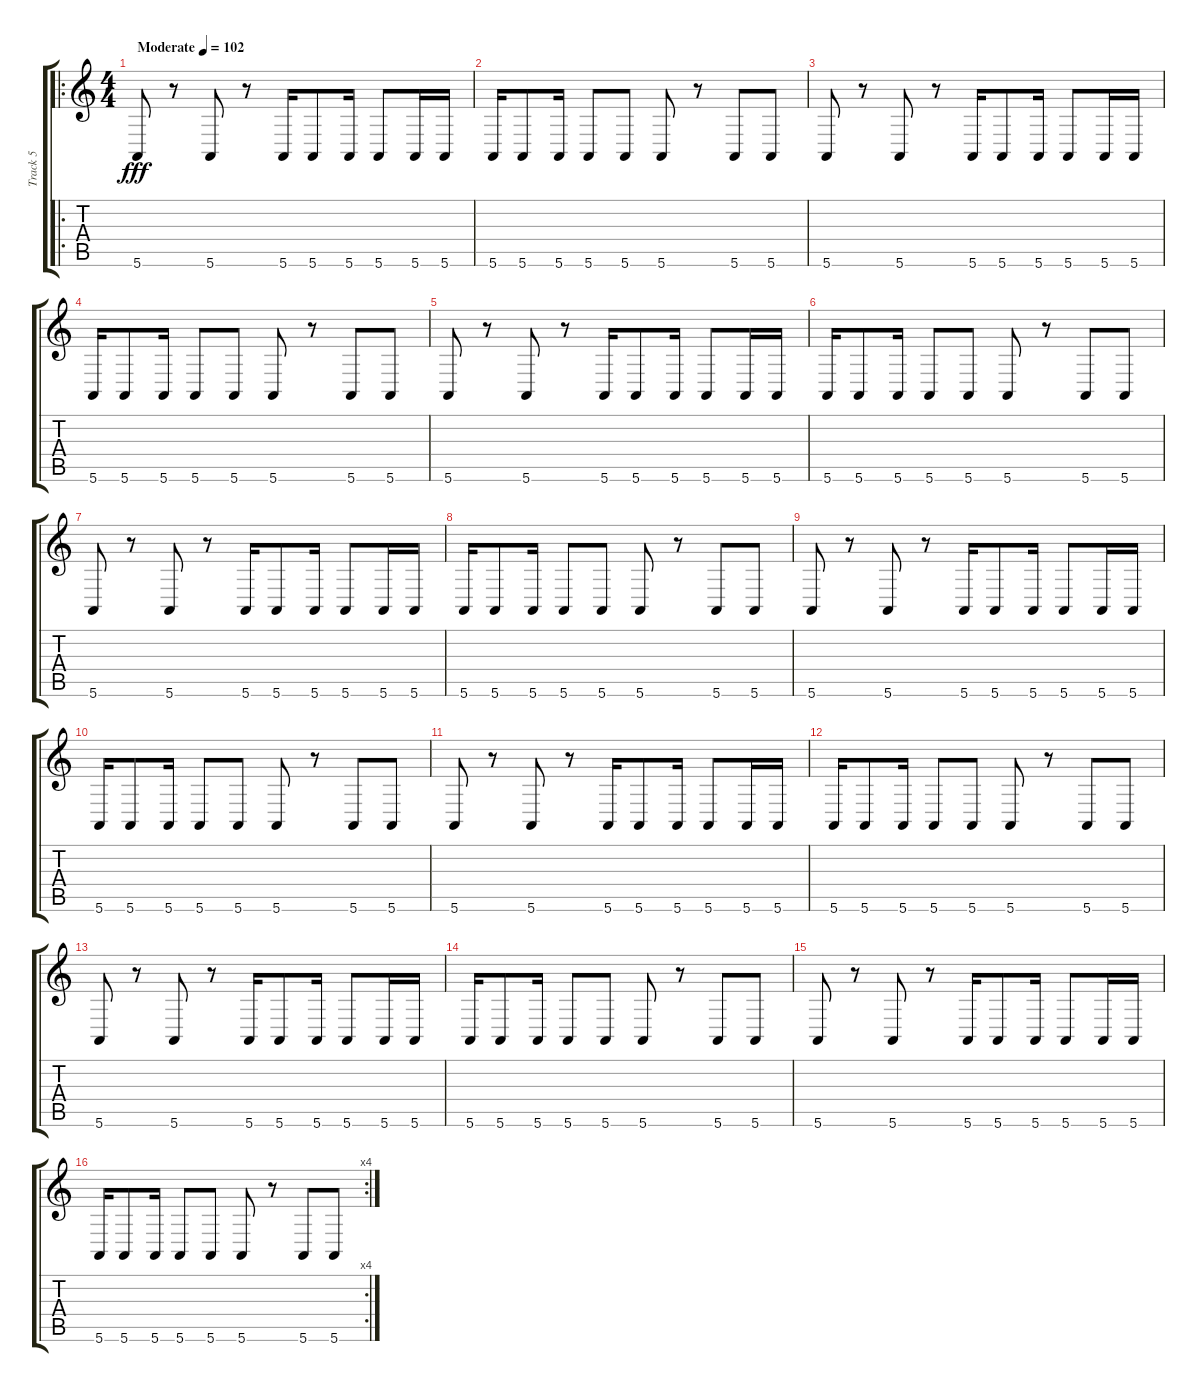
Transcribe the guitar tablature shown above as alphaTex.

\track ("Track 5" "Track 5") {instrument taikodrum}
\staff {score tabs}
\tuning (E4 B3 G3 D3 A2 E2) {hide}
\ro
\ts (4 4)
\tempo (102 "Moderate")
\clef g2
\ks c
5.6.8{dy fff instrument taikodrum} r.8 5.6.8 r.8 5.6.16 5.6.8 5.6.16 5.6.8 5.6.16 5.6.16 |
5.6.16 5.6.8 5.6.16 5.6.8 5.6.8 5.6.8 r.8 5.6.8 5.6.8 |
5.6.8 r.8 5.6.8 r.8 5.6.16 5.6.8 5.6.16 5.6.8 5.6.16 5.6.16 |
5.6.16 5.6.8 5.6.16 5.6.8 5.6.8 5.6.8 r.8 5.6.8 5.6.8 |
5.6.8 r.8 5.6.8 r.8 5.6.16 5.6.8 5.6.16 5.6.8 5.6.16 5.6.16 |
5.6.16 5.6.8 5.6.16 5.6.8 5.6.8 5.6.8 r.8 5.6.8 5.6.8 |
5.6.8 r.8 5.6.8 r.8 5.6.16 5.6.8 5.6.16 5.6.8 5.6.16 5.6.16 |
5.6.16 5.6.8 5.6.16 5.6.8 5.6.8 5.6.8 r.8 5.6.8 5.6.8 |
5.6.8 r.8 5.6.8 r.8 5.6.16 5.6.8 5.6.16 5.6.8 5.6.16 5.6.16 |
5.6.16 5.6.8 5.6.16 5.6.8 5.6.8 5.6.8 r.8 5.6.8 5.6.8 |
5.6.8 r.8 5.6.8 r.8 5.6.16 5.6.8 5.6.16 5.6.8 5.6.16 5.6.16 |
5.6.16 5.6.8 5.6.16 5.6.8 5.6.8 5.6.8 r.8 5.6.8 5.6.8 |
5.6.8 r.8 5.6.8 r.8 5.6.16 5.6.8 5.6.16 5.6.8 5.6.16 5.6.16 |
5.6.16 5.6.8 5.6.16 5.6.8 5.6.8 5.6.8 r.8 5.6.8 5.6.8 |
5.6.8 r.8 5.6.8 r.8 5.6.16 5.6.8 5.6.16 5.6.8 5.6.16 5.6.16 |
\rc 4
5.6.16 5.6.8 5.6.16 5.6.8 5.6.8 5.6.8 r.8 5.6.8 5.6.8
